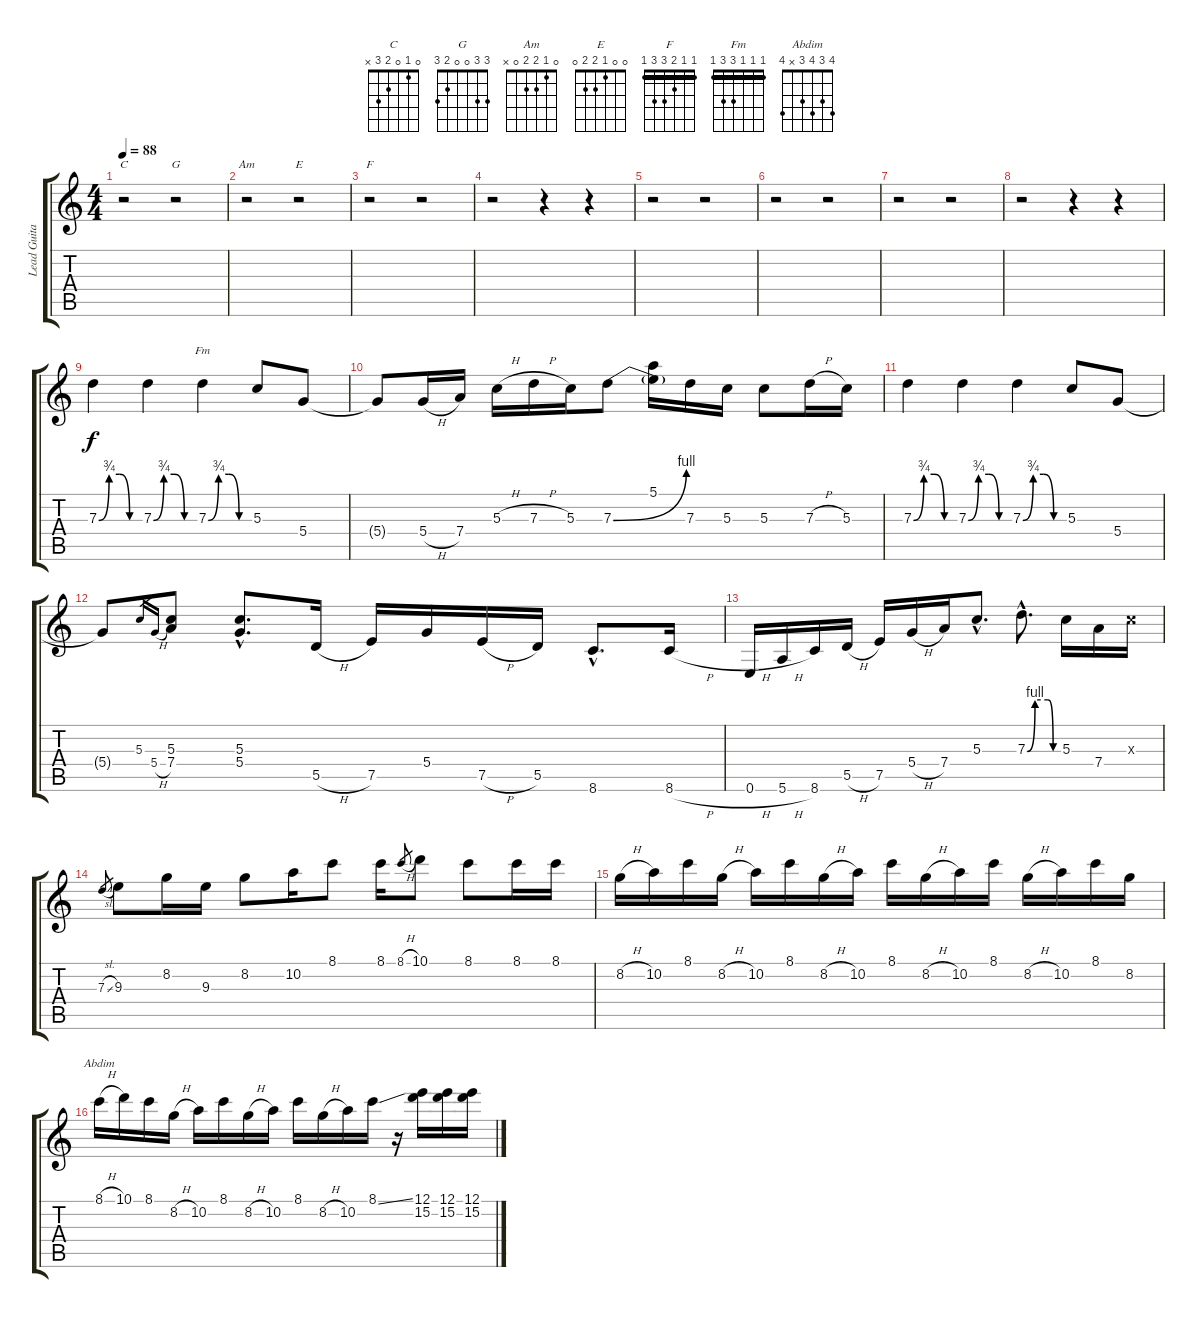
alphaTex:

\track ("Lead Guitar" "Lead Guita") {instrument overdrivenguitar}
\staff {score tabs}
\tuning (E4 B3 G3 D3 A2 E2) {hide}
\chord ("C" 0 1 0 2 3 x)
\chord ("G" 3 3 0 0 2 3)
\chord ("Am" 0 1 2 2 0 x)
\chord ("E" 0 0 1 2 2 0)
\chord ("F" 1 1 2 3 3 1) {barre 1}
\chord ("Fm" 1 1 1 3 3 1) {barre 1}
\chord ("Abdim" 4 3 4 3 x 4)
\ts (4 4)
\tempo 88
\clef g2
\ks c
r.2{ch "C" dy f instrument overdrivenguitar} r.2{ch "G"} |
r.2{ch "Am"} r.2{ch "E"} |
r.2{ch "F"} r.2 |
r.2 r.4 r.4 |
r.2 r.2 |
r.2 r.2 |
r.2 r.2 |
r.2 r.4 r.4 |
7.3{be (custom 0 0 15 3 30 3 45 0 60 0)}.4 7.3{be (custom 0 0 15 3 30 3 45 0 60 0)}.4 7.3{be (custom 0 0 15 3 30 3 45 0 60 0)}.4{ch "Fm"} 5.3.8 5.4.8 |
5.4{t}.8 5.4{h}.16 7.4.16 5.3{h}.16 7.3{h}.16 5.3.16 7.3{be (bend 0 0 60 4)}.8 (5.1 7.3{t}).16 7.3.16 5.3.16 5.3.8 7.3{h}.16 5.3.16 |
7.3{be (custom 0 0 15 3 30 3 45 0 60 0)}.4 7.3{be (custom 0 0 15 3 30 3 45 0 60 0)}.4 7.3{be (custom 0 0 15 3 30 3 45 0 60 0)}.4 5.3.8 5.4.8 |
5.4{t}.8 5.3.16{gr} 5.4{h}.16{gr} (5.3 7.4).8 (5.3{hac} 5.4{hac}).8{d} 5.5{h}.16 7.5.16 5.4.16 7.5{h}.16 5.5.16 8.6{hac}.8{d} 8.6{h}.16 |
0.6{h}.16 5.6{h}.16 8.6.16 5.5{h}.16 7.5.16 5.4{h}.16 7.4.16 5.3{hac}.8{d} 7.3{be (custom 0 0 15 4 40 4 50 0 60 0) hac}.8{d} 5.3.16 7.4.16 5.3{x}.16 |
7.3{sl}.8{gr} 9.3.8 8.2.16 9.3.16 8.2.8 10.2.16 8.1.8 8.1.16 8.1{h}.8{gr} 10.1.8 8.1.8 8.1.16 8.1.16 |
8.2{h}.16 10.2.16 8.1.16 8.2{h}.16 10.2.16 8.1.16 8.2{h}.16 10.2.16 8.1.16 8.2{h}.16 10.2.16 8.1.16 8.2{h}.16 10.2.16 8.1.16 8.2.16 |
8.1{h}.16{ch "Abdim"} 10.1.16 8.1.16 8.2{h}.16 10.2.16 8.1.16 8.2{h}.16 10.2.16 8.1.16 8.2{h}.16 10.2.16 8.1{ss}.16 r.16 (12.1 15.2).16 (12.1 15.2).16 (12.1 15.2).16
